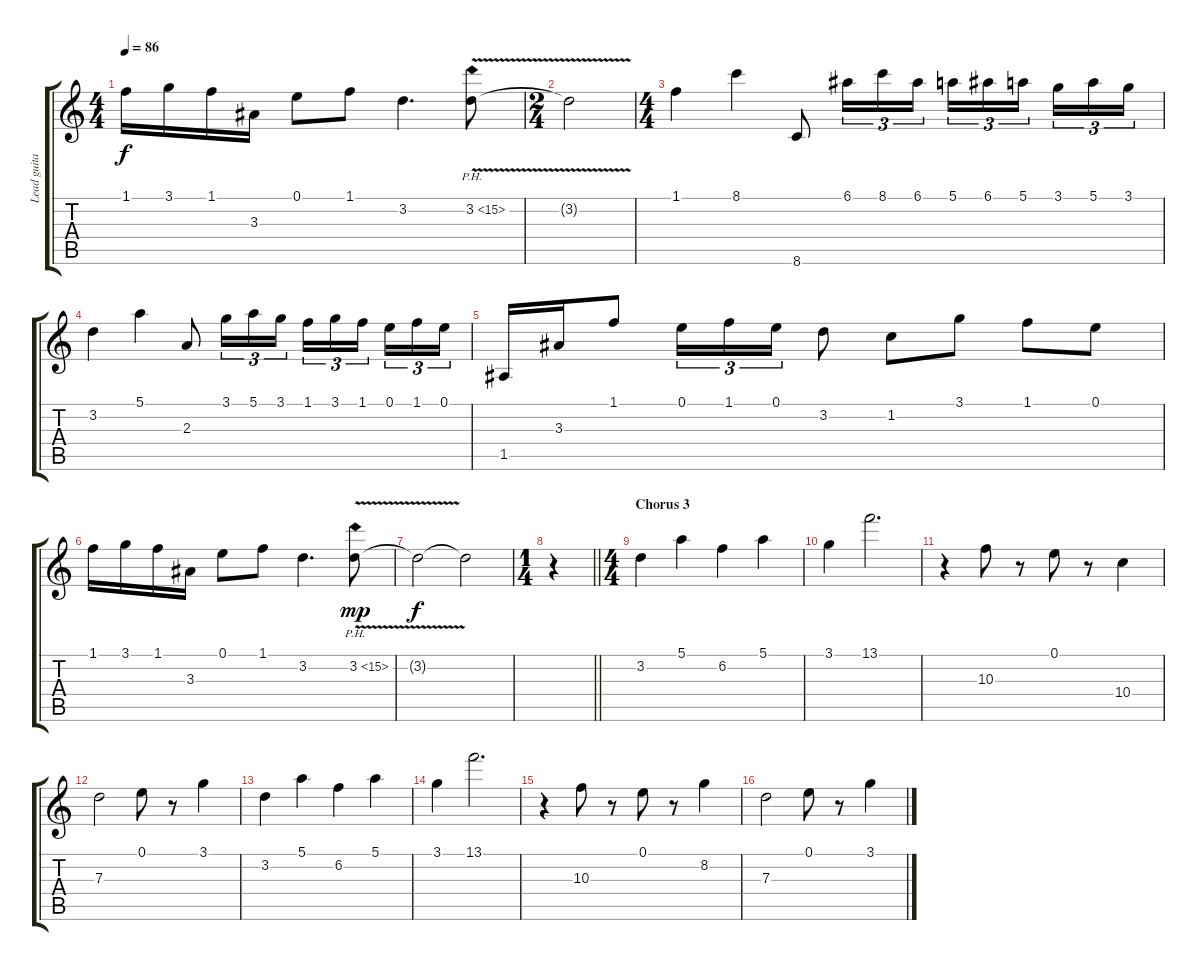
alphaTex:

\track ("Lead guitar" "Lead guita") {instrument distortionguitar}
\staff {score tabs}
\tuning (E4 B3 G3 D3 A2 E2) {hide}
\ts (4 4)
\tempo 86
\clef g2
\ks c
1.1.16{dy f} 3.1.16 1.1.16 3.3.16 0.1.8 1.1.8 3.2.4{d} 3.2{ph 12 v}.8 |
\ts (2 4)
3.2{t}.2 |
\ts (4 4)
1.1.4 8.1.4 8.6.8 6.1.16{tu (3 2)} 8.1.16{tu (3 2)} 6.1.16{tu (3 2)} 5.1.16{tu (3 2)} 6.1.16{tu (3 2)} 5.1.16{tu (3 2) beam splitsecondary} 3.1.16{tu (3 2)} 5.1.16{tu (3 2)} 3.1.16{tu (3 2)} |
3.2.4 5.1.4 2.3.8 3.1.16{tu (3 2)} 5.1.16{tu (3 2)} 3.1.16{tu (3 2)} 1.1.16{tu (3 2)} 3.1.16{tu (3 2)} 1.1.16{tu (3 2) beam splitsecondary} 0.1.16{tu (3 2)} 1.1.16{tu (3 2)} 0.1.16{tu (3 2)} |
1.5.16 3.3.16 1.1.8 0.1.16{tu (3 2)} 1.1.16{tu (3 2)} 0.1.16{tu (3 2)} 3.2.8 1.2.8 3.1.8 1.1.8 0.1.8 |
1.1.16 3.1.16 1.1.16 3.3.16 0.1.8 1.1.8 3.2.4{d} 3.2{ph 12 v}.8{dy mp} |
3.2{t}.2{dy f} 3.2{t}.2 |
\ts (1 4)
\barLineRight lightlight
r.4 |
\ts (4 4)
\section ("" "Chorus 3")
3.2.4{volume 7} 5.1.4 6.2.4 5.1.4 |
3.1.4 13.1.2{d} |
r.4 10.3.8 r.8 0.1.8 r.8 10.4.4 |
7.3.2 0.1.8 r.8 3.1.4 |
3.2.4 5.1.4 6.2.4 5.1.4 |
3.1.4 13.1.2{d} |
r.4 10.3.8 r.8 0.1.8 r.8 8.2.4 |
7.3.2 0.1.8 r.8 3.1.4
